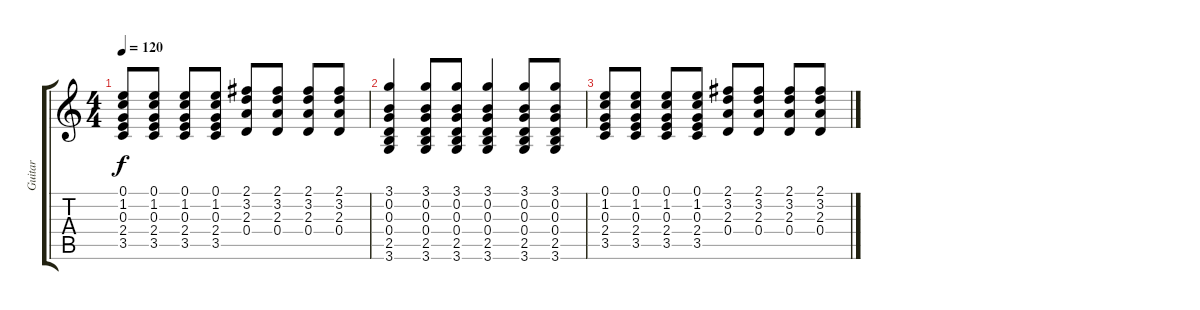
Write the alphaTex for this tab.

\track ("Guitar" "Guitar") {instrument acousticguitarnylon}
\staff {score tabs}
\tuning (E4 B3 G3 D3 A2 E2) {hide}
\ts (4 4)
\tempo 120
\clef g2
\ks c
(0.1 1.2 0.3 2.4 3.5).8{dy f} (0.1 1.2 0.3 2.4 3.5).8 (0.1 1.2 0.3 2.4 3.5).8 (0.1 1.2 0.3 2.4 3.5).8 (2.1 3.2 2.3 0.4).8 (2.1 3.2 2.3 0.4).8 (2.1 3.2 2.3 0.4).8 (2.1 3.2 2.3 0.4).8 |
(3.1 0.2 0.3 0.4 2.5 3.6).4 (3.1 0.2 0.3 0.4 2.5 3.6).8 (3.1 0.2 0.3 0.4 2.5 3.6).8 (3.1 0.2 0.3 0.4 2.5 3.6).4 (3.1 0.2 0.3 0.4 2.5 3.6).8 (3.1 0.2 0.3 0.4 2.5 3.6).8 |
(0.1 1.2 0.3 2.4 3.5).8 (0.1 1.2 0.3 2.4 3.5).8 (0.1 1.2 0.3 2.4 3.5).8 (0.1 1.2 0.3 2.4 3.5).8 (2.1 3.2 2.3 0.4).8 (2.1 3.2 2.3 0.4).8 (2.1 3.2 2.3 0.4).8 (2.1 3.2 2.3 0.4).8
